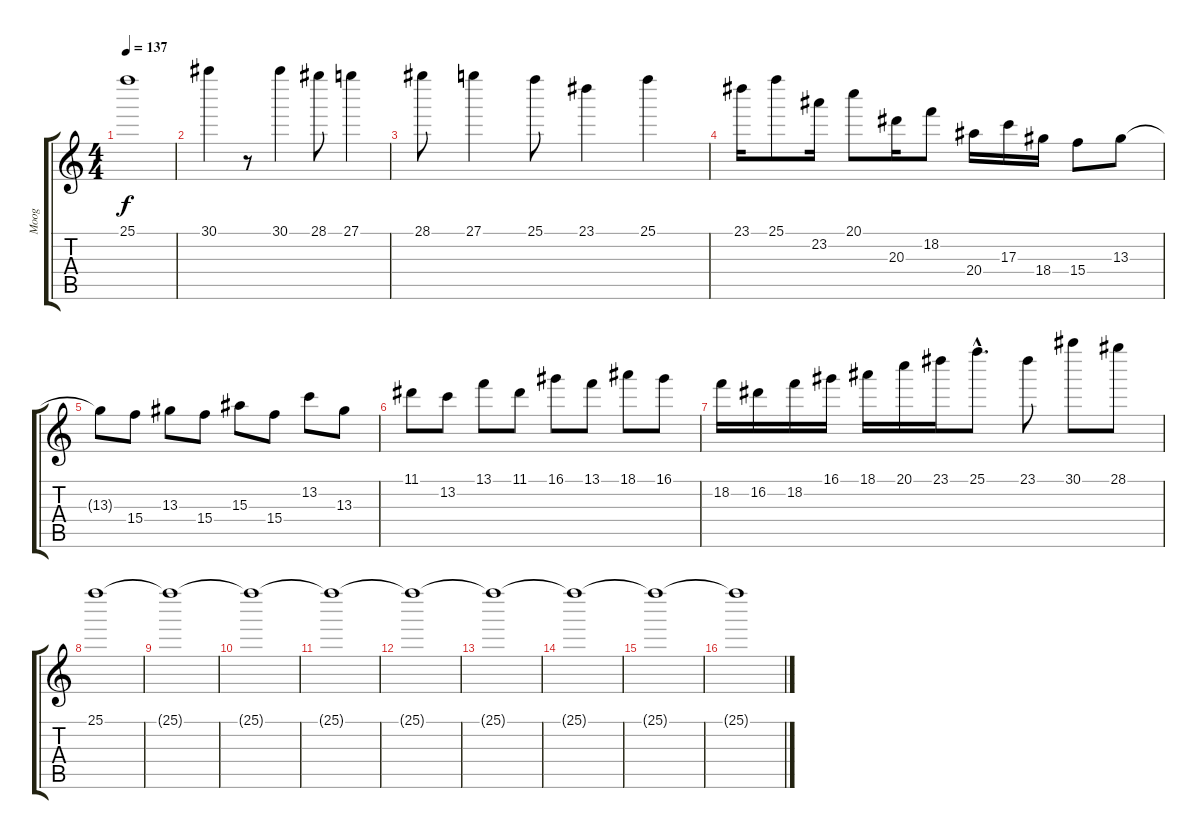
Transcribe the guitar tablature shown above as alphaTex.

\track ("Moog" "Moog") {instrument distortionguitar}
\staff {score tabs}
\tuning (E4 B3 G3 D3 A2 E2) {hide}
\ts (4 4)
\tempo 137
\clef g2
\ks c
25.1{t}.1{dy f} |
30.1.4 r.8 30.1.4 28.1.8 27.1.4 |
28.1.8 27.1.4 25.1.8 23.1.4 25.1.4 |
23.1.16 25.1.8 23.2.16 20.1.8 20.3.16 18.2.8 20.4.16 17.3.16 18.4.16 15.4.8 13.3.8 |
13.3{t}.8 15.4.8 13.3.8 15.4.8 15.3.8 15.4.8 13.2.8 13.3.8 |
11.1.8 13.2.8 13.1.8 11.1.8 16.1.8 13.1.8 18.1.8 16.1.8 |
18.2.16 16.2.16 18.2.16 16.1.16 18.1.16 20.1.16 23.1.16 25.1{hac}.8{d} 23.1.8 30.1.8 28.1.8 |
25.1.1 |
25.1{t}.1 |
25.1{t}.1 |
25.1{t}.1 |
25.1{t}.1 |
25.1{t}.1 |
25.1{t}.1 |
25.1{t}.1 |
25.1{t}.1
